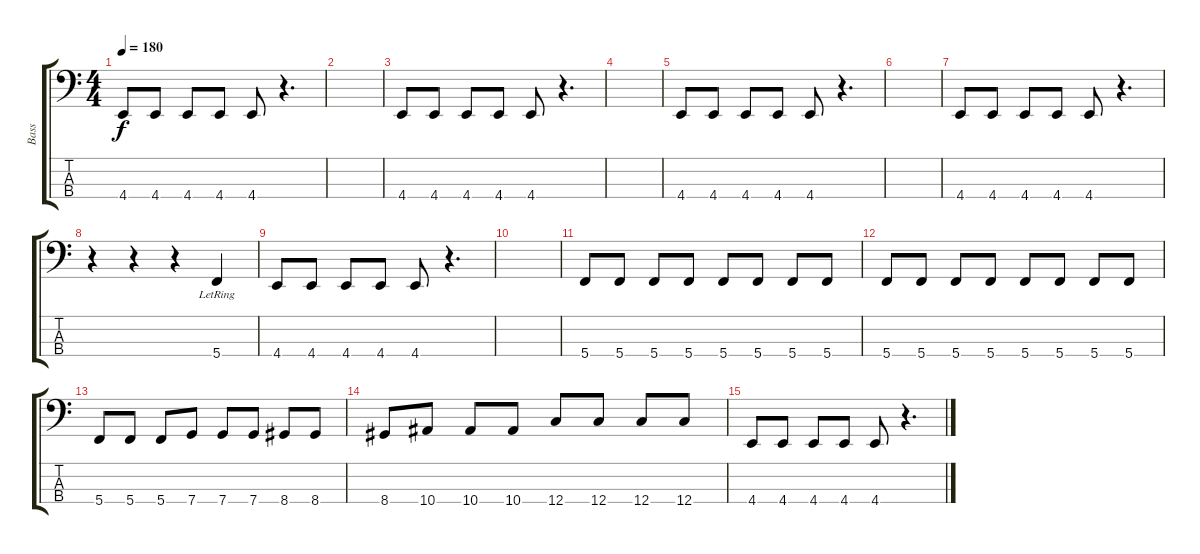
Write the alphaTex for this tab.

\track ("Bass" "Bass") {instrument electricbassfinger}
\staff {score tabs}
\tuning (F2 C2 G1 C1) {hide}
\ts (4 4)
\tempo 180
\clef f4
\ks c
4.4.8{dy f} 4.4.8 4.4.8 4.4.8 4.4.8 r.4{d} |
|
4.4.8 4.4.8 4.4.8 4.4.8 4.4.8 r.4{d} |
|
4.4.8 4.4.8 4.4.8 4.4.8 4.4.8 r.4{d} |
|
4.4.8 4.4.8 4.4.8 4.4.8 4.4.8 r.4{d} |
r.4 r.4 r.4 5.4{lr}.4 |
4.4.8 4.4.8 4.4.8 4.4.8 4.4.8 r.4{d} |
|
5.4.8 5.4.8 5.4.8 5.4.8 5.4.8 5.4.8 5.4.8 5.4.8 |
5.4.8 5.4.8 5.4.8 5.4.8 5.4.8 5.4.8 5.4.8 5.4.8 |
5.4.8 5.4.8 5.4.8 7.4.8 7.4.8 7.4.8 8.4.8 8.4.8 |
8.4.8 10.4.8 10.4.8 10.4.8 12.4.8 12.4.8 12.4.8 12.4.8 |
4.4.8 4.4.8 4.4.8 4.4.8 4.4.8 r.4{d}
